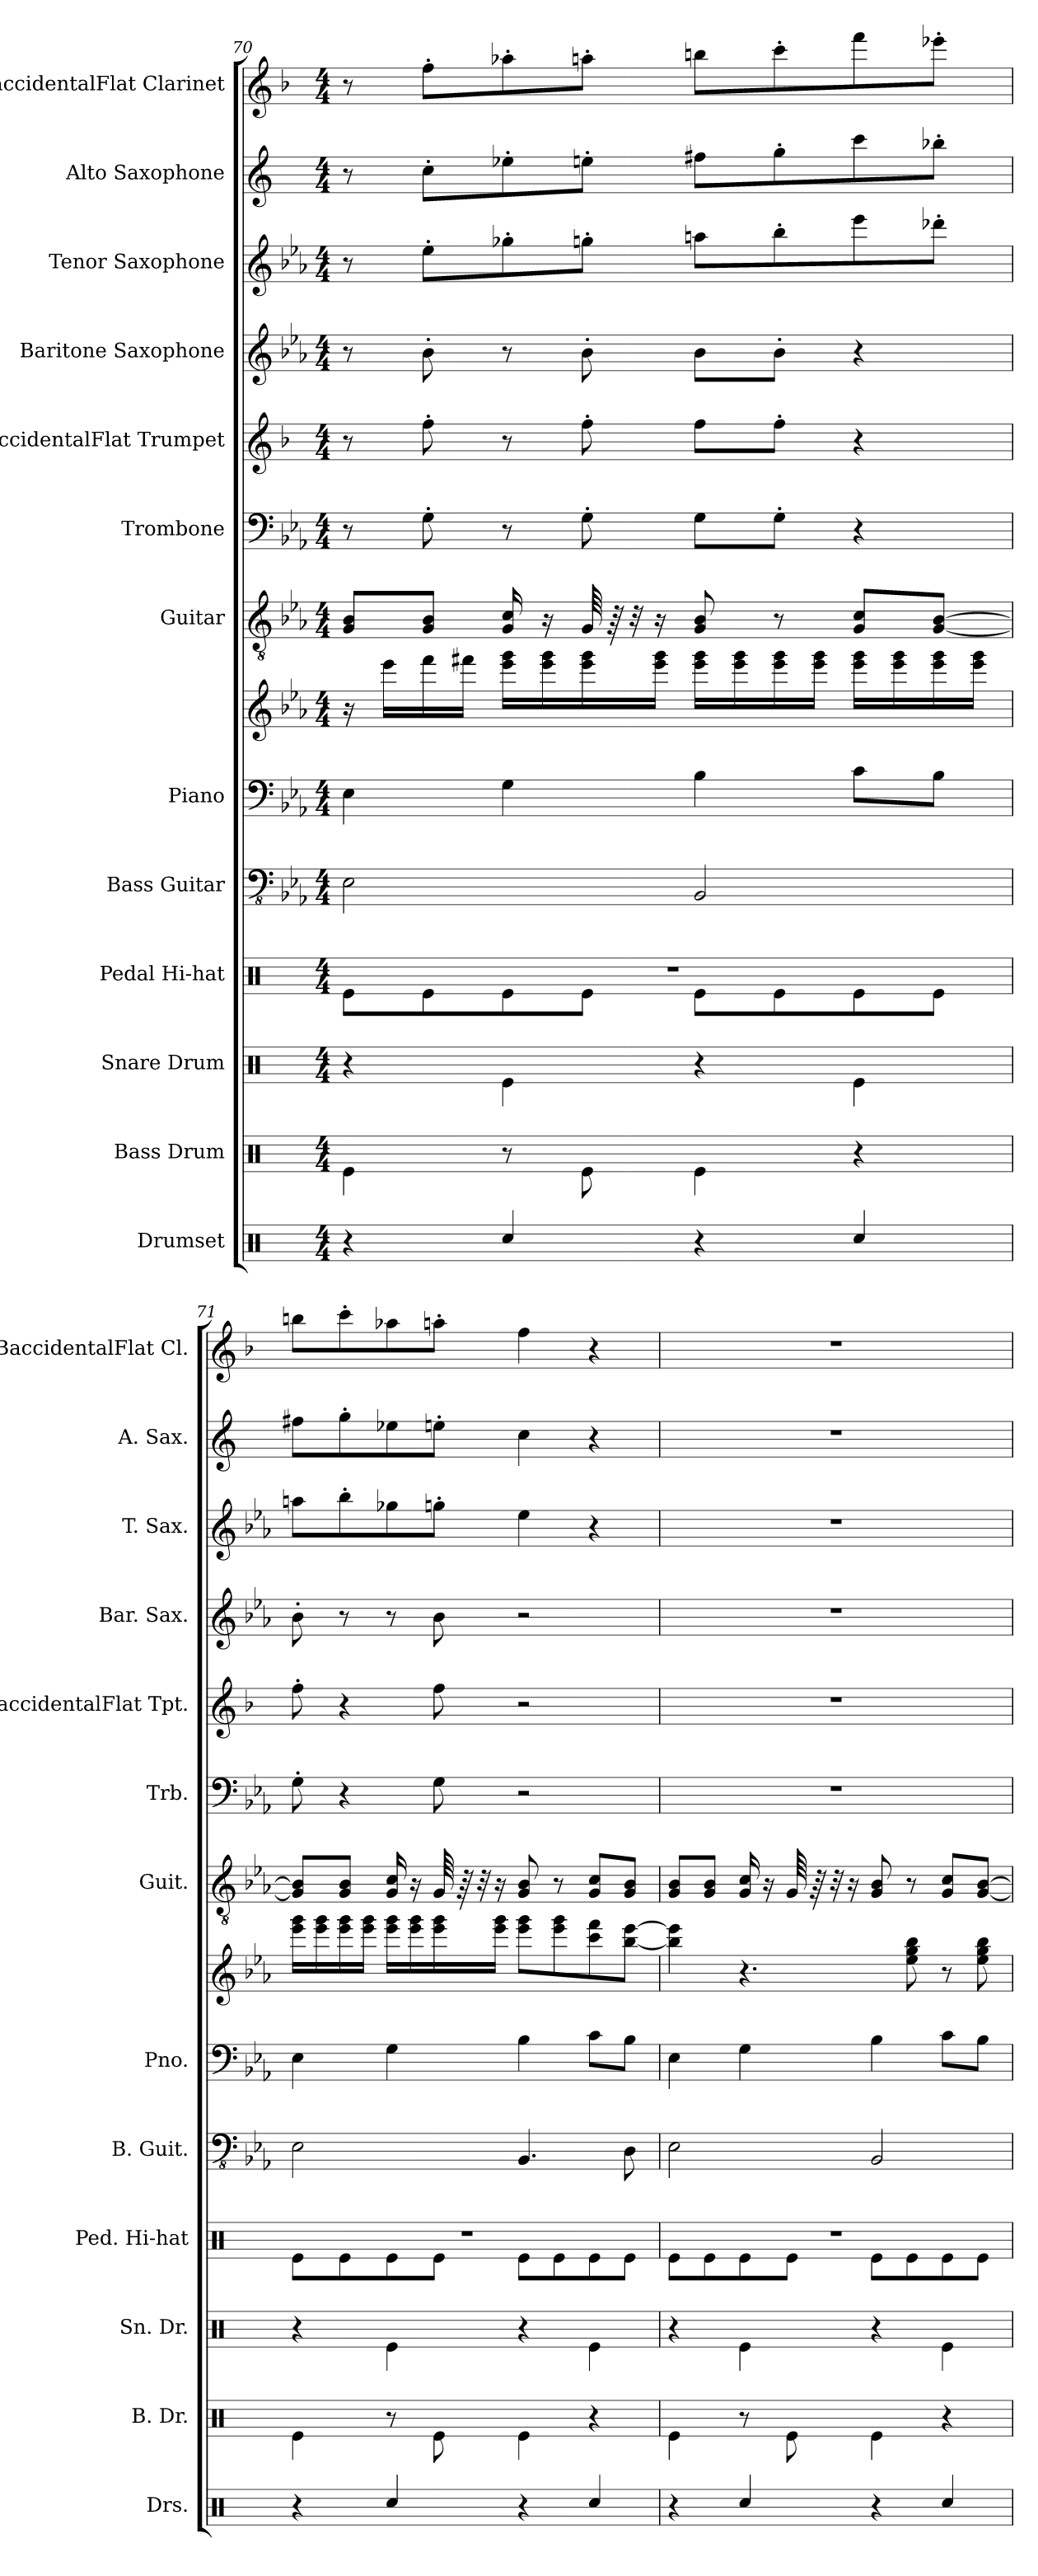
**kern	**kern	**kern	**kern	**kern	**kern	**kern	**kern	**kern	**kern	**kern	**kern	**kern	**kern
*part13	*part12	*part11	*part10	*part9	*part8	*part8	*part7	*part6	*part5	*part4	*part3	*part2	*part1
*staff14	*staff13	*staff12	*staff11	*staff10	*staff9	*staff8	*staff7	*staff6	*staff5	*staff4	*staff3	*staff2	*staff1
*I"Drumset	*I"Bass Drum	*I"Snare Drum	*I"Pedal Hi-hat	*I"Bass Guitar	*I"Piano	*	*I"Guitar	*I"Trombone	*I"BaccidentalFlat Trumpet	*I"Baritone Saxophone	*I"Tenor Saxophone	*I"Alto Saxophone	*I"BaccidentalFlat Clarinet
*I'Drs.	*I'B. Dr.	*I'Sn. Dr.	*I'Ped. Hi-hat	*I'B. Guit.	*I'Pno.	*	*I'Guit.	*I'Trb.	*I'BaccidentalFlat Tpt.	*I'Bar. Sax.	*I'T. Sax.	*I'A. Sax.	*I'BaccidentalFlat Cl.
*clefX	*clefX	*clefX	*clefX	*clefFv4	*clefF4	*clefG2	*clefGv2	*clefF4	*clefG2	*clefG2	*clefG2	*clefG2	*clefG2
*	*	*	*	*	*	*	*	*	*ITrd1c2	*ITrd12c21	*ITrd8c14	*ITrd5c9	*ITrd1c2
*k[]	*k[]	*k[]	*k[]	*k[b-e-a-]	*k[b-e-a-]	*k[b-e-a-]	*k[b-e-a-]	*k[b-e-a-]	*k[b-e-a-]	*k[b-e-a-]	*k[b-e-a-]	*k[b-e-a-]	*k[b-e-a-]
*M4/4	*M4/4	*M4/4	*M4/4	*M4/4	*M4/4	*M4/4	*M4/4	*M4/4	*M4/4	*M4/4	*M4/4	*M4/4	*M4/4
=70	=70	=70	=70	=70	=70	=70	=70	=70	=70	=70	=70	=70	=70
*	*	*	*^	*	*	*	*	*	*	*	*	*	*
4r	4Re\	4r	1r	8Re\L	2EE-\	4E-\	16r	8G/ 8B-/L	8r	8r	8r	8r	8r	8r
.	.	.	.	.	.	.	16eee-\LL	.	.	.	.	.	.	.
.	.	.	.	8Re\	.	.	16fff\	8G/ 8B-/J	8G'\	8ee-'\	8B-'\	8e-'\L	8e-'\L	8ee-'\L
.	.	.	.	.	.	.	16fff#X\JJ	.	.	.	.	.	.	.
4Rcc/	8r	4Re\	.	8Re\	.	4G\	16eee-\ 16ggg\LL	16G/ 16c/	8r	8r	8r	8g-X'\	8g-X'\	8gg-X'\
.	.	.	.	.	.	.	16eee-\ 16ggg\	16r	.	.	.	.	.	.
.	8Re\	.	.	8Re\J	.	.	16eee-\ 16ggg\	64G/	8G'\	8ee-'\	8B-'\	8gn'\J	8gn'\J	8ggn'\J
.	.	.	.	.	.	.	.	64r	.	.	.	.	.	.
.	.	.	.	.	.	.	.	32r	.	.	.	.	.	.
.	.	.	.	.	.	.	16eee-\ 16ggg\JJ	16r	.	.	.	.	.	.
4r	4Re\	4r	.	8Re\L	2BBB-/	4B-\	16eee-\ 16ggg\LL	8G/ 8B-/	8G\L	8ee-\L	8B-\L	8an\L	8an\L	8aan\L
.	.	.	.	.	.	.	16eee-\ 16ggg\	.	.	.	.	.	.	.
.	.	.	.	8Re\	.	.	16eee-\ 16ggg\	8r	8G'\J	8ee-'\J	8B-'\J	8b-'\	8b-'\	8bb-'\
.	.	.	.	.	.	.	16eee-\ 16ggg\JJ	.	.	.	.	.	.	.
4Rcc/	4r	4Re\	.	8Re\	.	8c\L	16eee-\ 16ggg\LL	8G/ 8c/L	4r	4r	4r	8ee-\	8ee-\	8eee-\
.	.	.	.	.	.	.	16eee-\ 16ggg\	.	.	.	.	.	.	.
.	.	.	.	8Re\J	.	8B-\J	16eee-\ 16ggg\	[8G/ [8B-/J	.	.	.	8dd-X'\J	8dd-X'\J	8ddd-X'\J
.	.	.	.	.	.	.	16eee-\ 16ggg\JJ	.	.	.	.	.	.	.
!!LO:PB:g=z
=71	=71	=71	=71	=71	=71	=71	=71	=71	=71	=71	=71	=71	=71	=71
4r	4Re\	4r	1r	8Re\L	2EE-\	4E-\	16eee-\ 16ggg\LL	8G/] 8B-/]L	8G'\	8ee-'\	8B-'\	8an\L	8an\L	8aan\L
.	.	.	.	.	.	.	16eee-\ 16ggg\	.	.	.	.	.	.	.
.	.	.	.	8Re\	.	.	16eee-\ 16ggg\	8G/ 8B-/J	4r	4r	8r	8b-'\	8b-'\	8bb-'\
.	.	.	.	.	.	.	16eee-\ 16ggg\JJ	.	.	.	.	.	.	.
4Rcc/	8r	4Re\	.	8Re\	.	4G\	16eee-\ 16ggg\LL	16G/ 16c/	.	.	8r	8g-X\	8g-X\	8gg-X\
.	.	.	.	.	.	.	16eee-\ 16ggg\	16r	.	.	.	.	.	.
.	8Re\	.	.	8Re\J	.	.	16eee-\ 16ggg\	64G/	8G\	8ee-\	8B-\	8gn'\J	8gn'\J	8ggn'\J
.	.	.	.	.	.	.	.	64r	.	.	.	.	.	.
.	.	.	.	.	.	.	.	32r	.	.	.	.	.	.
.	.	.	.	.	.	.	16eee-\ 16ggg\JJ	16r	.	.	.	.	.	.
4r	4Re\	4r	.	8Re\L	4.BBB-/	4B-\	8eee-\ 8ggg\L	8G/ 8B-/	2r	2r	2r	4e-\	4e-\	4ee-\
.	.	.	.	8Re\	.	.	8eee-\ 8ggg\	8r	.	.	.	.	.	.
4Rcc/	4r	4Re\	.	8Re\	.	8c\L	8ccc\ 8fff\	8G/ 8c/L	.	.	.	4r	4r	4r
.	.	.	.	8Re\J	8DD\	8B-\J	[8bb-\ [8eee-\J	8G/ 8B-/J	.	.	.	.	.	.
=72	=72	=72	=72	=72	=72	=72	=72	=72	=72	=72	=72	=72	=72	=72
4r	4Re\	4r	1r	8Re\L	2EE-\	4E-\	4bb-\] 4eee-\]	8G/ 8B-/L	1r	1r	1r	1r	1r	1r
.	.	.	.	8Re\	.	.	.	8G/ 8B-/J	.	.	.	.	.	.
4Rcc/	8r	4Re\	.	8Re\	.	4G\	4.r	16G/ 16c/	.	.	.	.	.	.
.	.	.	.	.	.	.	.	16r	.	.	.	.	.	.
.	8Re\	.	.	8Re\J	.	.	.	64G/	.	.	.	.	.	.
.	.	.	.	.	.	.	.	64r	.	.	.	.	.	.
.	.	.	.	.	.	.	.	32r	.	.	.	.	.	.
.	.	.	.	.	.	.	.	16r	.	.	.	.	.	.
4r	4Re\	4r	.	8Re\L	2BBB-/	4B-\	.	8G/ 8B-/	.	.	.	.	.	.
.	.	.	.	8Re\	.	.	8ee-\ 8gg\ 8bb-\	8r	.	.	.	.	.	.
4Rcc/	4r	4Re\	.	8Re\	.	8c\L	8r	8G/ 8c/L	.	.	.	.	.	.
.	.	.	.	8Re\J	.	8B-\J	8ee-\ 8gg\ 8bb-\	[8G/ [8B-/J	.	.	.	.	.	.
*	*	*	*v	*v	*	*	*	*	*	*	*	*	*	*
=	=	=	=	=	=	=	=	=	=	=	=	=	=
*-	*-	*-	*-	*-	*-	*-	*-	*-	*-	*-	*-	*-	*-
